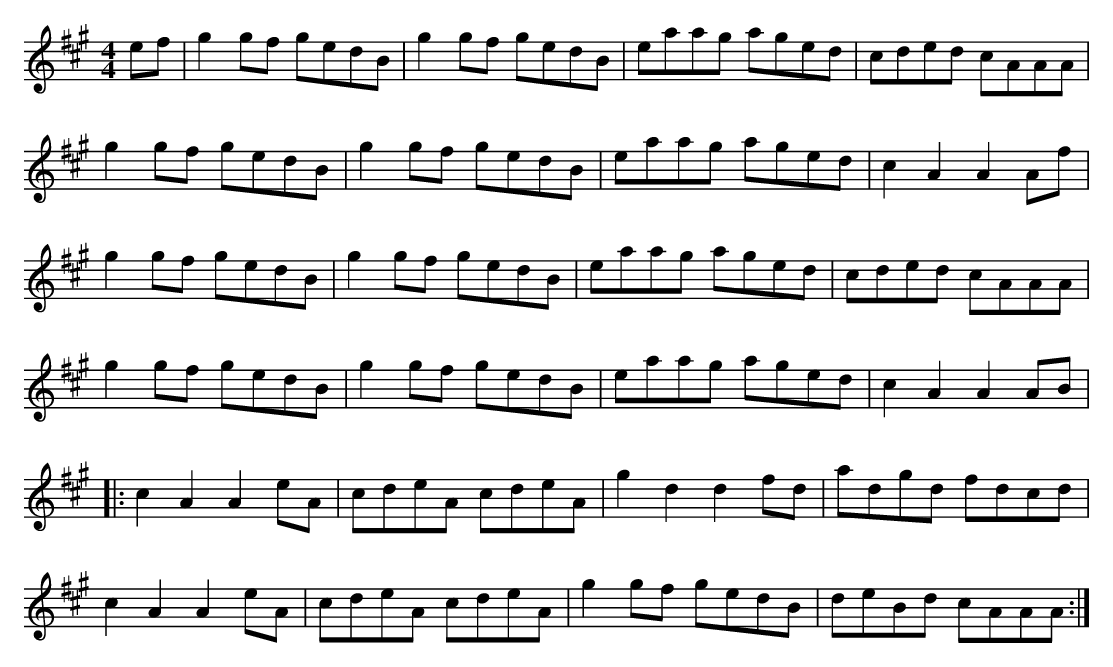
X:1
M:4/4
K:A
ef|g2gf gedB|g2gf gedB|eaag aged|cded cAAA|
g2gf gedB|g2gf gedB|eaag aged|c2A2 A2Af|
g2gf gedB|g2gf gedB|eaag aged|cded cAAA|
g2gf gedB|g2gf gedB|eaag aged|c2A2 A2AB|
|:c2A2 A2eA|cdeA cdeA|g2d2 d2fd|adgd fdcd|
c2A2 A2eA|cdeA cdeA|g2gf gedB|deBd cAAA:|
